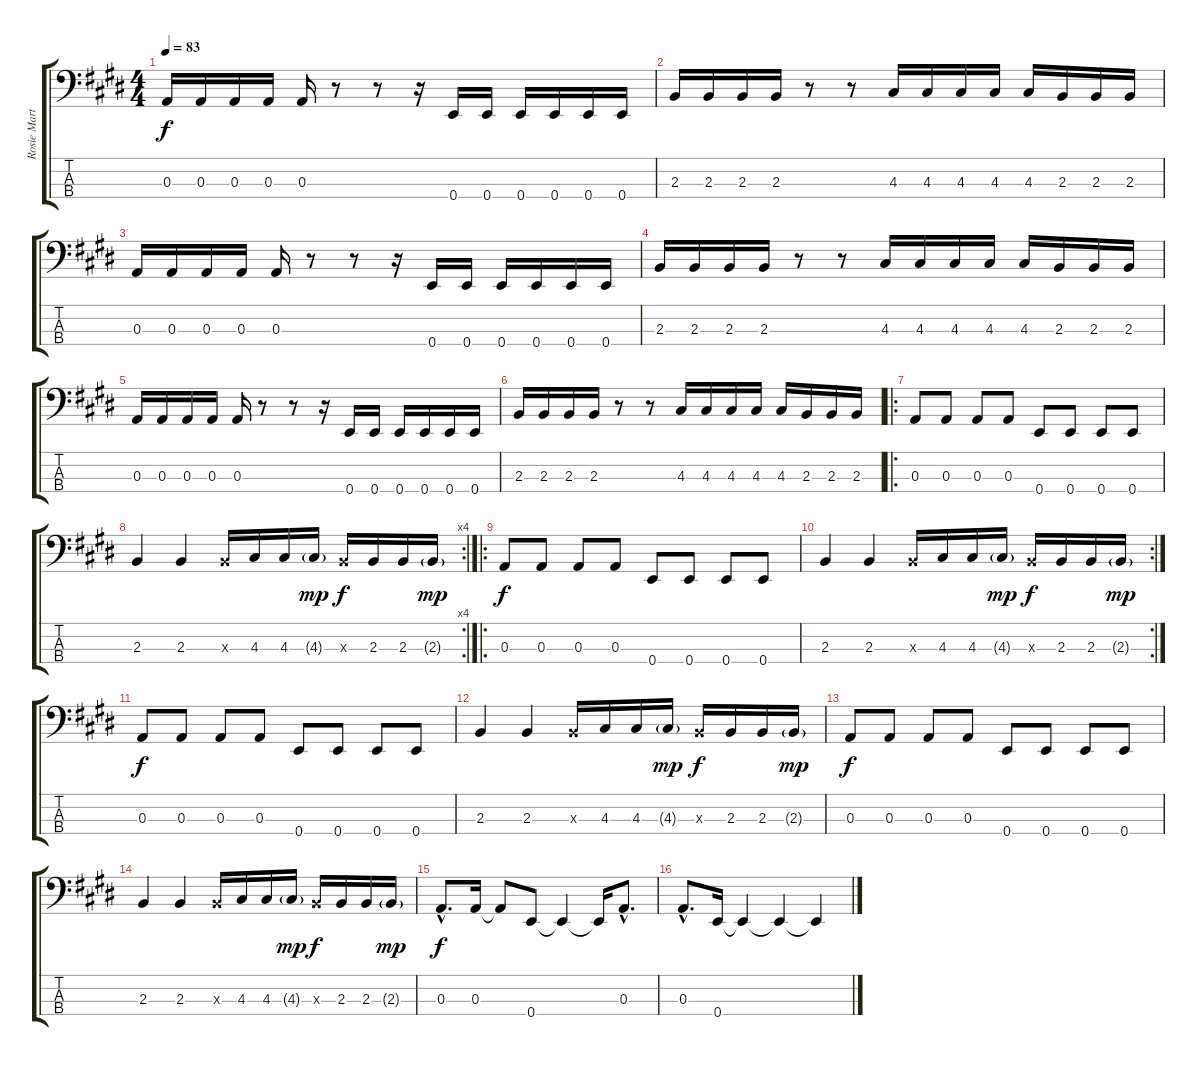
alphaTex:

\track ("Rosie Martin - Bass" "Rosie Mart") {instrument electricbasspick}
\staff {score tabs}
\tuning (G2 D2 A1 E1) {hide}
\ts (4 4)
\tempo 83
\clef f4
\ks e
0.3.16{dy f} 0.3.16 0.3.16 0.3.16 0.3.16 r.8 r.8 r.16 0.4.16 0.4.16 0.4.16 0.4.16 0.4.16 0.4.16 |
2.3.16 2.3.16 2.3.16 2.3.16 r.8 r.8 4.3.16 4.3.16 4.3.16 4.3.16 4.3.16 2.3.16 2.3.16 2.3.16 |
0.3.16 0.3.16 0.3.16 0.3.16 0.3.16 r.8 r.8 r.16 0.4.16 0.4.16 0.4.16 0.4.16 0.4.16 0.4.16 |
2.3.16 2.3.16 2.3.16 2.3.16 r.8 r.8 4.3.16 4.3.16 4.3.16 4.3.16 4.3.16 2.3.16 2.3.16 2.3.16 |
0.3.16 0.3.16 0.3.16 0.3.16 0.3.16 r.8 r.8 r.16 0.4.16 0.4.16 0.4.16 0.4.16 0.4.16 0.4.16 |
2.3.16 2.3.16 2.3.16 2.3.16 r.8 r.8 4.3.16 4.3.16 4.3.16 4.3.16 4.3.16 2.3.16 2.3.16 2.3.16 |
\ro
\ks c#minor
0.3.8 0.3.8 0.3.8 0.3.8 0.4.8 0.4.8 0.4.8 0.4.8 |
\rc 4
2.3.4 2.3.4 2.3{x}.16 4.3.16 4.3.16 4.3{g}.16{dy mp} 2.3{x}.16{dy f} 2.3.16 2.3.16 2.3{g}.16{dy mp} |
\ro
0.3.8{dy f} 0.3.8 0.3.8 0.3.8 0.4.8 0.4.8 0.4.8 0.4.8 |
\rc 2
2.3.4 2.3.4 2.3{x}.16 4.3.16 4.3.16 4.3{g}.16{dy mp} 2.3{x}.16{dy f} 2.3.16 2.3.16 2.3{g}.16{dy mp} |
0.3.8{dy f} 0.3.8 0.3.8 0.3.8 0.4.8 0.4.8 0.4.8 0.4.8 |
2.3.4 2.3.4 2.3{x}.16 4.3.16 4.3.16 4.3{g}.16{dy mp} 2.3{x}.16{dy f} 2.3.16 2.3.16 2.3{g}.16{dy mp} |
0.3.8{dy f} 0.3.8 0.3.8 0.3.8 0.4.8 0.4.8 0.4.8 0.4.8 |
2.3.4 2.3.4 2.3{x}.16 4.3.16 4.3.16 4.3{g}.16{dy mp} 2.3{x}.16{dy f} 2.3.16 2.3.16 2.3{g}.16{dy mp} |
\ks e
0.3{hac}.8{d dy f} 0.3.16 0.3{t}.8 0.4.8 0.4{t}.4 0.4{t}.16 0.3{hac}.8{d} |
\ks c#minor
0.3{hac}.8{d} 0.4.16 0.4{t}.4 0.4{t}.4 0.4{t}.4
